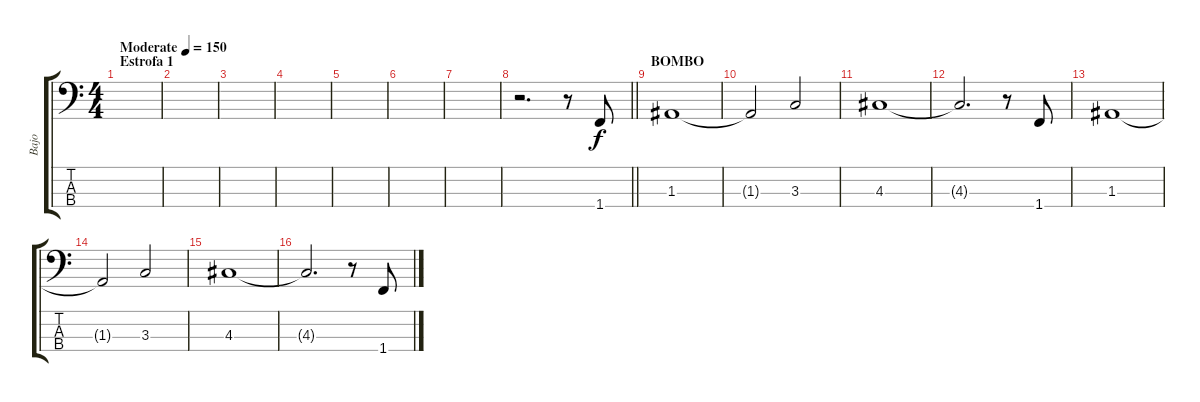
\track ("Bajo" "Bajo") {instrument electricbassfinger}
\staff {score tabs}
\tuning (G2 D2 A1 E1) {hide}
\ts (4 4)
\section ("" "Estrofa 1")
\tempo (150 "Moderate")
\clef f4
\ks c
|
|
|
|
|
|
|
\barLineRight lightlight
r.2{d} r.8 1.4.8 |
\section ("" "BOMBO")
1.3.1 |
1.3{t}.2 3.3.2 |
4.3.1 |
4.3{t}.2{d} r.8 1.4.8 |
1.3.1 |
1.3{t}.2 3.3.2 |
4.3.1 |
4.3{t}.2{d} r.8 1.4.8
